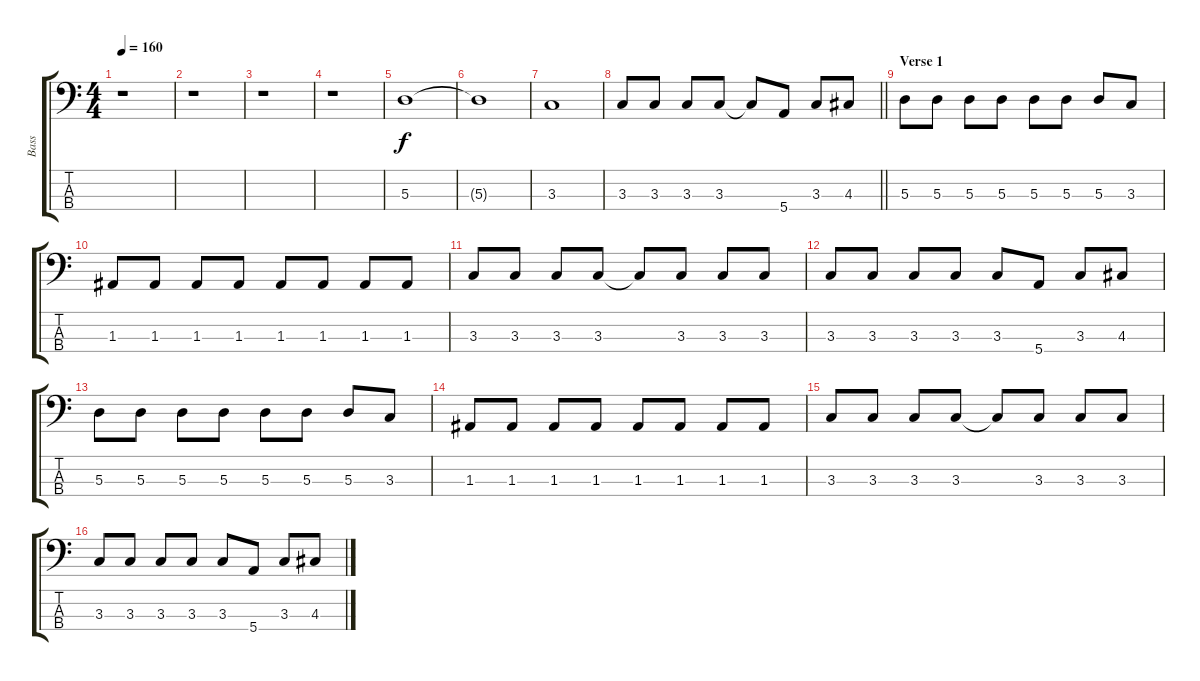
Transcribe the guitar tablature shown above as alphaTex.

\track ("Bass" "Bass") {instrument electricbasspick}
\staff {score tabs}
\tuning (G2 D2 A1 E1) {hide}
\ts (4 4)
\tempo 160
\clef f4
\ks c
r.1{dy f instrument electricbasspick} |
r.1 |
r.1 |
r.1 |
5.3.1 |
5.3{t}.1 |
3.3.1 |
\barLineRight lightlight
3.3.8 3.3.8 3.3.8 3.3.8 3.3{t}.8 5.4.8 3.3.8 4.3.8 |
\section ("" "Verse 1")
5.3.8 5.3.8 5.3.8 5.3.8 5.3.8 5.3.8 5.3.8 3.3.8 |
1.3.8 1.3.8 1.3.8 1.3.8 1.3.8 1.3.8 1.3.8 1.3.8 |
3.3.8 3.3.8 3.3.8 3.3.8 3.3{t}.8 3.3.8 3.3.8 3.3.8 |
3.3.8 3.3.8 3.3.8 3.3.8 3.3.8 5.4.8 3.3.8 4.3.8 |
5.3.8 5.3.8 5.3.8 5.3.8 5.3.8 5.3.8 5.3.8 3.3.8 |
1.3.8 1.3.8 1.3.8 1.3.8 1.3.8 1.3.8 1.3.8 1.3.8 |
3.3.8 3.3.8 3.3.8 3.3.8 3.3{t}.8 3.3.8 3.3.8 3.3.8 |
3.3.8 3.3.8 3.3.8 3.3.8 3.3.8 5.4.8 3.3.8 4.3.8
